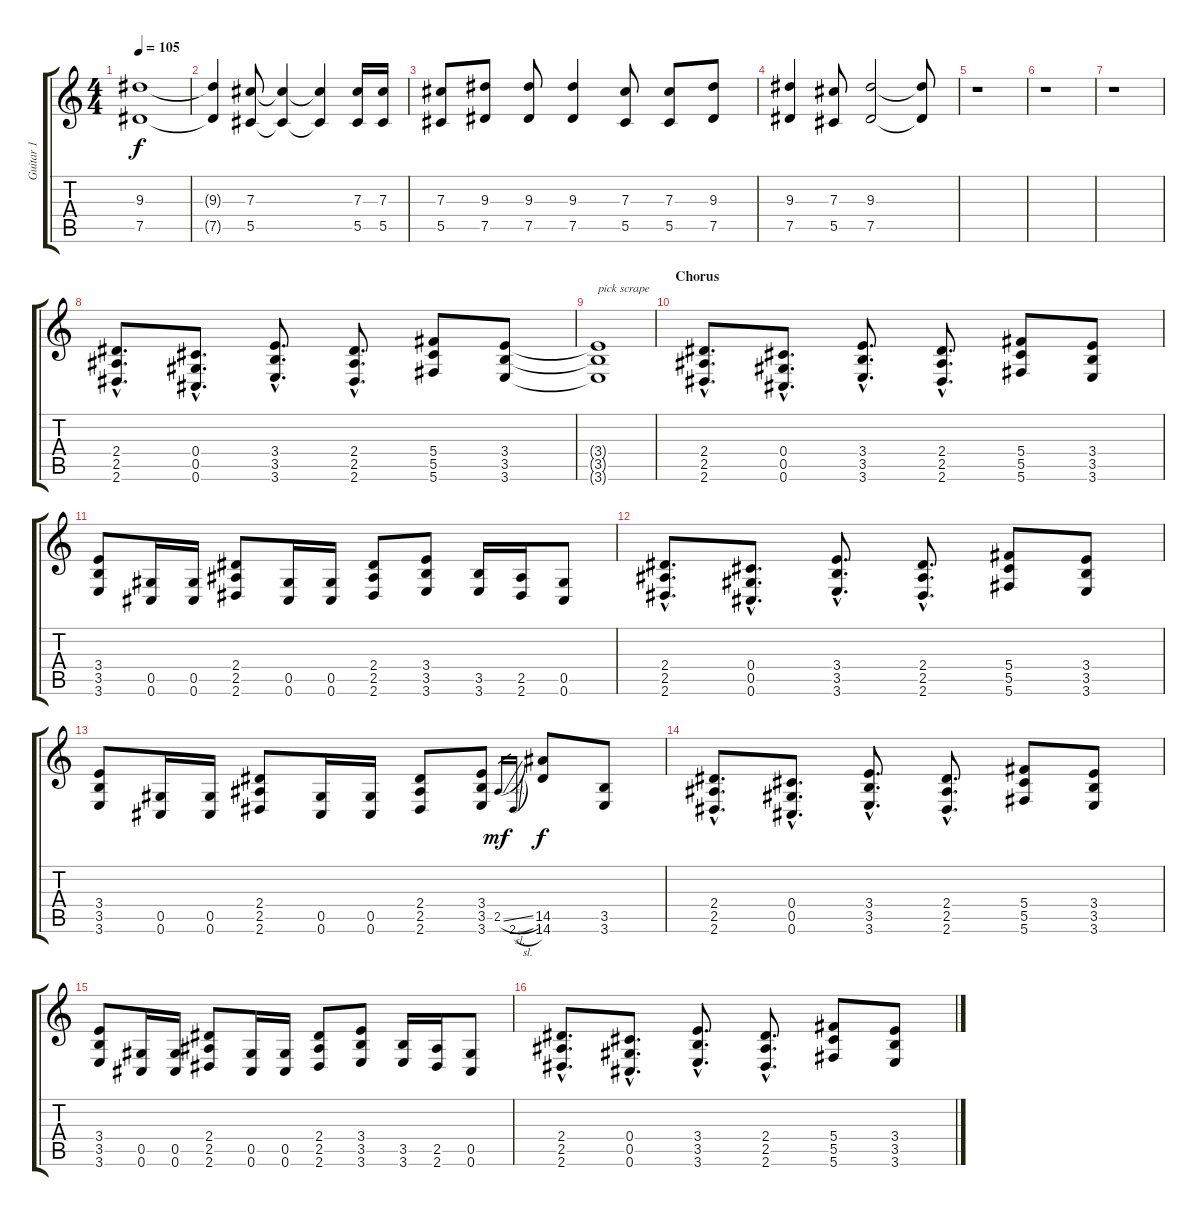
\track ("Guitar 1" "Guitar 1") {instrument distortionguitar}
\staff {score tabs}
\tuning (Eb4 Bb3 Gb3 Db3 Ab2 Db2) {hide}
\ts (4 4)
\tempo 105
\clef g2
\ks c
(9.3 7.5).1{dy f} |
(9.3{t} 7.5{t}).4 (7.3 5.5).8 (7.3{t} 5.5{t}).4 (7.3{t} 5.5{t}).4 (7.3 5.5).16 (7.3 5.5).16 |
(7.3 5.5).8 (9.3 7.5).8 (9.3 7.5).8 (9.3 7.5).4 (7.3 5.5).8 (7.3 5.5).8 (9.3 7.5).8 |
(9.3 7.5).4 (7.3 5.5).8 (9.3 7.5).2 (9.3{t} 7.5{t}).8 |
r.1 |
r.1 |
r.1 |
(2.4{hac} 2.5{hac} 2.6{hac}).8{d} (0.4{hac} 0.5{hac} 0.6{hac}).8{d} (3.4{hac} 3.5{hac} 3.6{hac}).8{d} (2.4{hac} 2.5{hac} 2.6{hac}).8{d} (5.4 5.5 5.6).8 (3.4 3.5 3.6).8 |
(3.4{t} 3.5{t} 3.6{t}).1{txt "pick scrape"} |
\section ("" "Chorus")
(2.4{hac} 2.5{hac} 2.6{hac}).8{d} (0.4{hac} 0.5{hac} 0.6{hac}).8{d} (3.4{hac} 3.5{hac} 3.6{hac}).8{d} (2.4{hac} 2.5{hac} 2.6{hac}).8{d} (5.4 5.5 5.6).8 (3.4 3.5 3.6).8 |
(3.4 3.5 3.6).8 (0.5 0.6).16 (0.5 0.6).16 (2.4 2.5 2.6).8 (0.5 0.6).16 (0.5 0.6).16 (2.4 2.5 2.6).8 (3.4 3.5 3.6).8 (3.5 3.6).16 (2.5 2.6).16 (0.5 0.6).8 |
(2.4{hac} 2.5{hac} 2.6{hac}).8{d} (0.4{hac} 0.5{hac} 0.6{hac}).8{d} (3.4{hac} 3.5{hac} 3.6{hac}).8{d} (2.4{hac} 2.5{hac} 2.6{hac}).8{d} (5.4 5.5 5.6).8 (3.4 3.5 3.6).8 |
(3.4 3.5 3.6).8 (0.5 0.6).16 (0.5 0.6).16 (2.4 2.5 2.6).8 (0.5 0.6).16 (0.5 0.6).16 (2.4 2.5 2.6).8 (3.4 3.5 3.6).8 2.5{sl}.16{gr dy mf} 2.6{sl}.16{gr} (14.5 14.6).8{dy f} (3.5 3.6).8 |
(2.4{hac} 2.5{hac} 2.6{hac}).8{d} (0.4{hac} 0.5{hac} 0.6{hac}).8{d} (3.4{hac} 3.5{hac} 3.6{hac}).8{d} (2.4{hac} 2.5{hac} 2.6{hac}).8{d} (5.4 5.5 5.6).8 (3.4 3.5 3.6).8 |
(3.4 3.5 3.6).8 (0.5 0.6).16 (0.5 0.6).16 (2.4 2.5 2.6).8 (0.5 0.6).16 (0.5 0.6).16 (2.4 2.5 2.6).8 (3.4 3.5 3.6).8 (3.5 3.6).16 (2.5 2.6).16 (0.5 0.6).8 |
(2.4{hac} 2.5{hac} 2.6{hac}).8{d} (0.4{hac} 0.5{hac} 0.6{hac}).8{d} (3.4{hac} 3.5{hac} 3.6{hac}).8{d} (2.4{hac} 2.5{hac} 2.6{hac}).8{d} (5.4 5.5 5.6).8 (3.4 3.5 3.6).8
